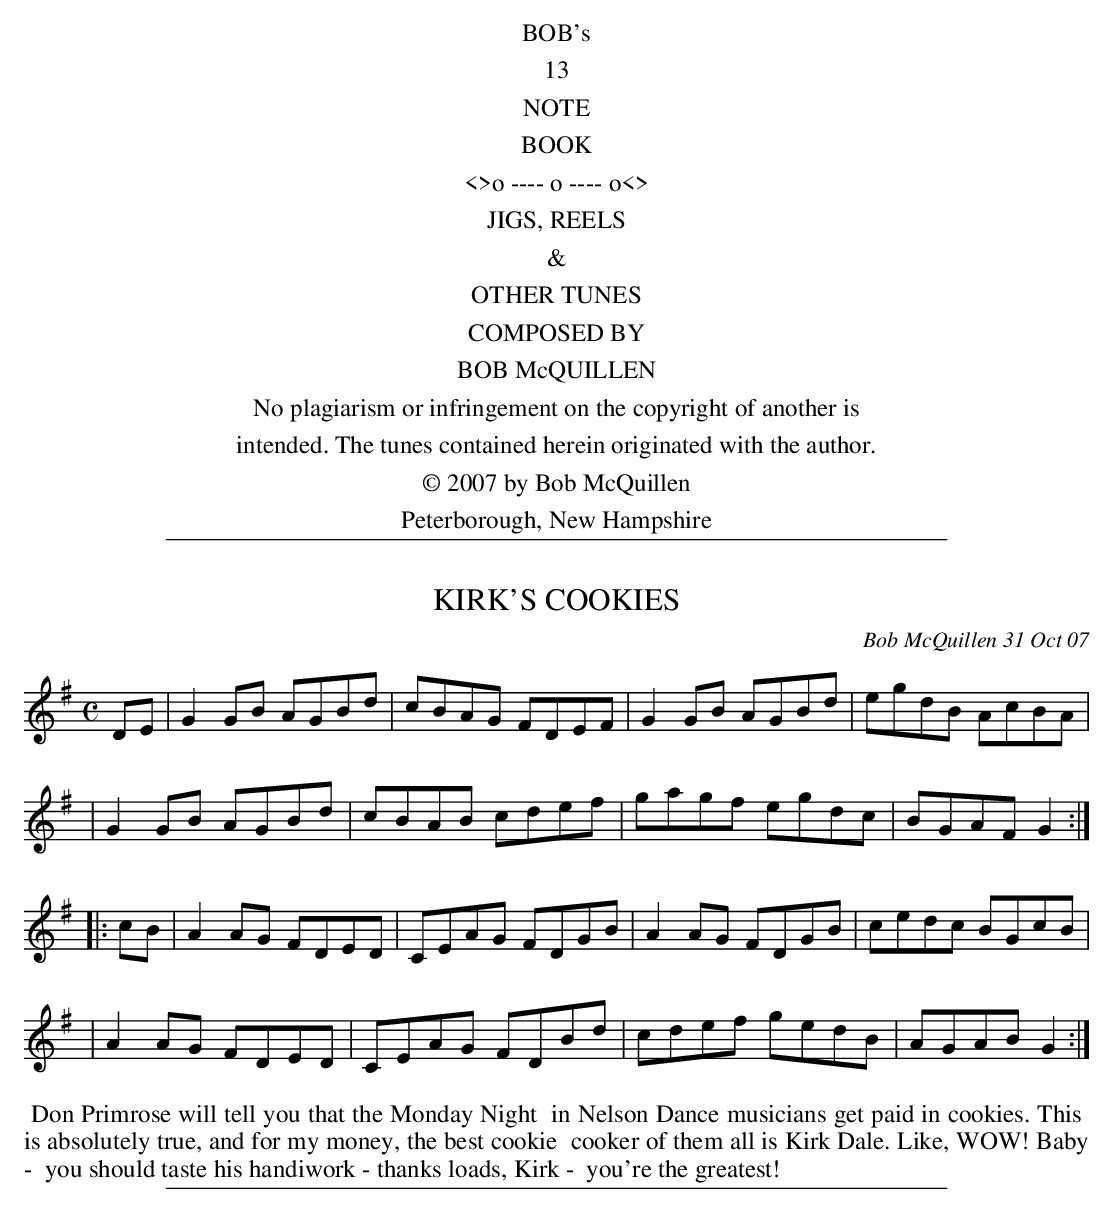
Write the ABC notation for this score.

X:1
T: KIRK'S COOKIES
C: Bob McQuillen 31 Oct 07
M: C
L: 1/8
K: G
DE \
| G2GB AGBd | cBAG FDEF | G2GB AGBd | egdB AcBA |
| G2GB AGBd | cBAB cdef | gagf egdc | BGAF G2 :|
|: cB \
| A2AG FDED | CEAG FDGB | A2AG FDGB | cedc BGcB |
| A2AG FDED | CEAG FDBd | cdef gedB | AGAB G2 :|
